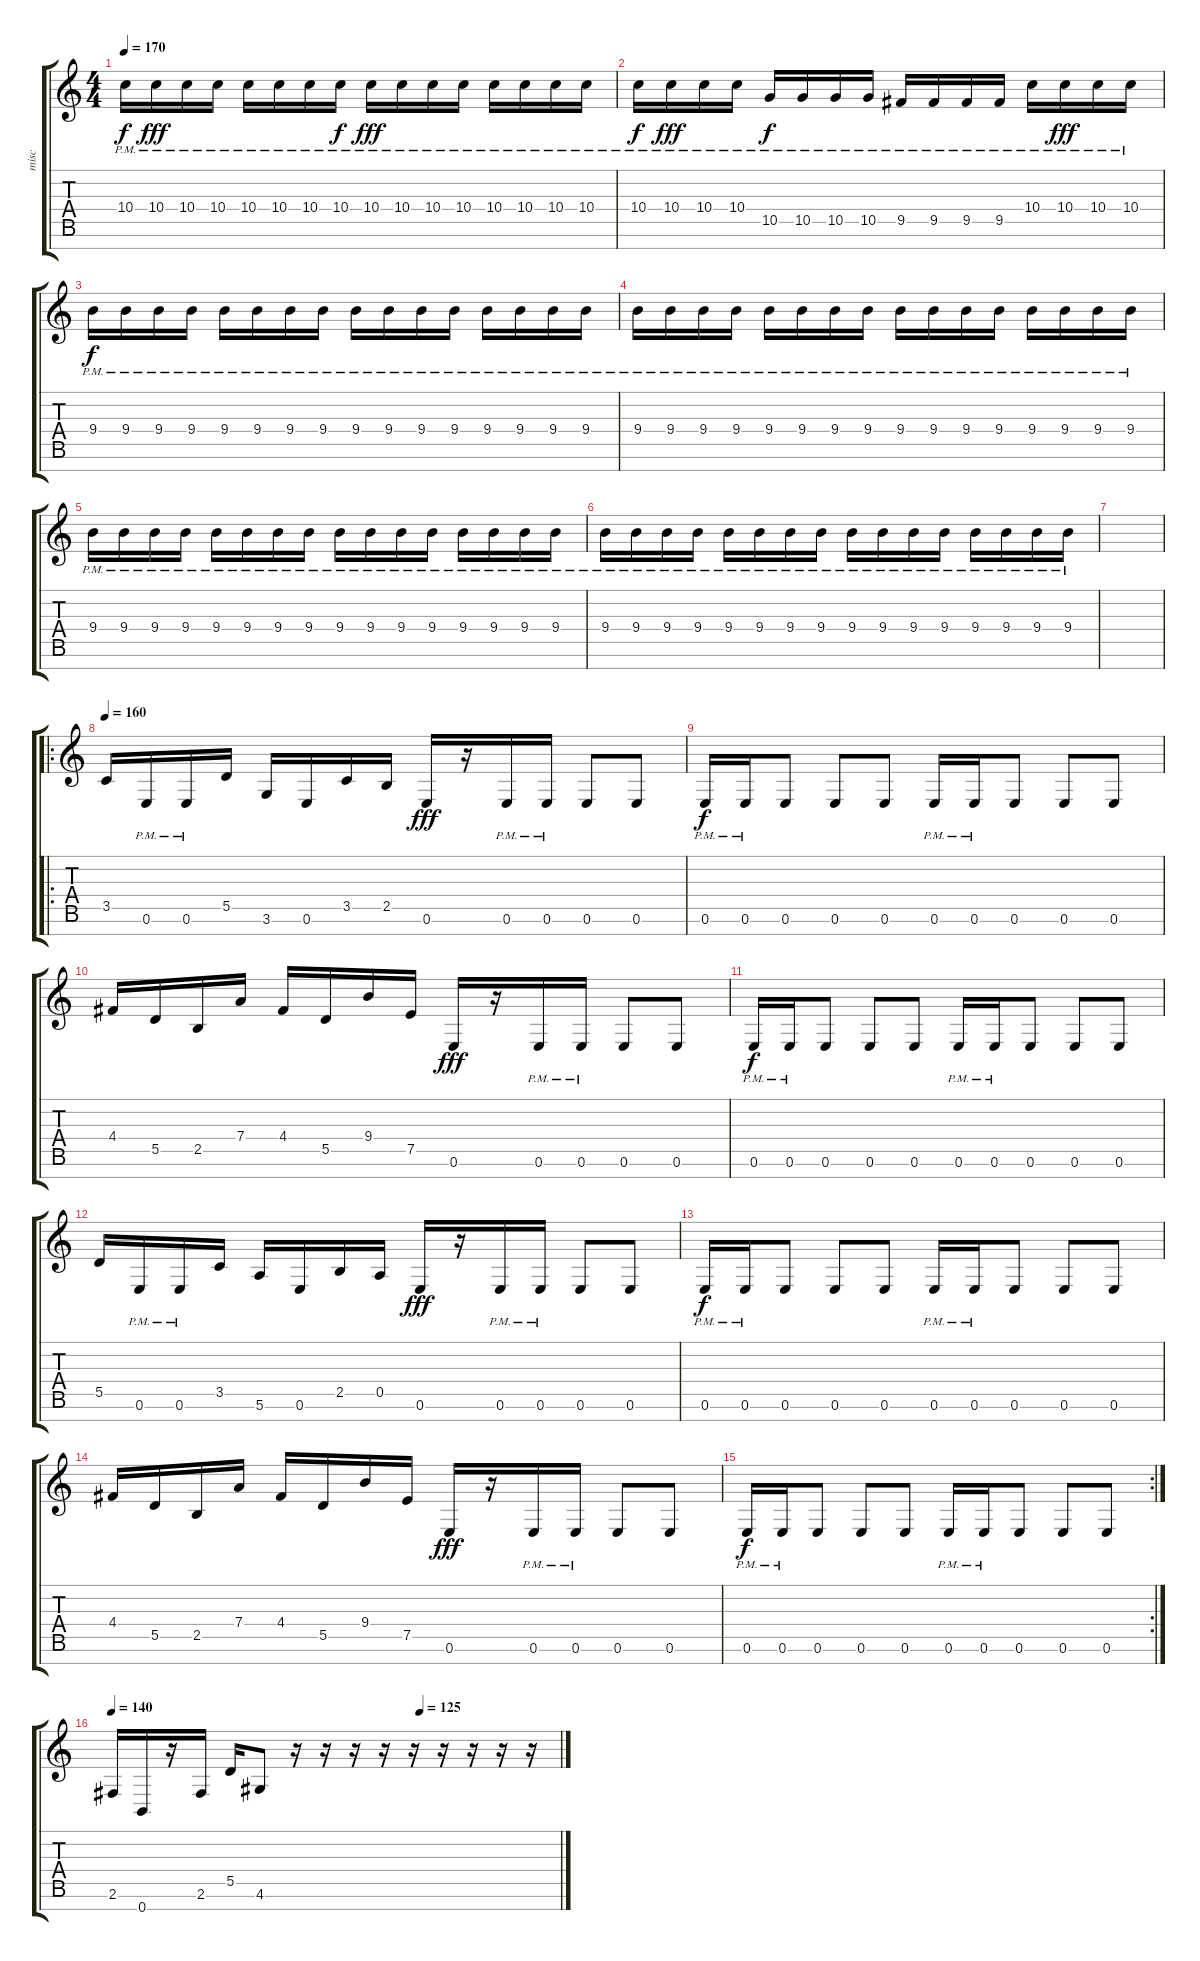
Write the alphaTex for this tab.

\track ("misc" "misc") {instrument acousticguitarsteel}
\staff {score tabs}
\tuning (E4 B3 G3 D3 A2 E2 B1) {hide}
\ts (4 4)
\tempo 170
\clef g2
\ks c
10.4{pm}.16{dy f} 10.4{pm}.16{dy fff} 10.4{pm}.16 10.4{pm}.16 10.4{pm}.16 10.4{pm}.16 10.4{pm}.16 10.4{pm}.16{dy f} 10.4{pm}.16{dy fff} 10.4{pm}.16 10.4{pm}.16 10.4{pm}.16 10.4{pm}.16 10.4{pm}.16 10.4{pm}.16 10.4{pm}.16 |
10.4{pm}.16{dy f} 10.4{pm}.16{dy fff} 10.4{pm}.16 10.4{pm}.16 10.5{pm}.16{dy f} 10.5{pm}.16 10.5{pm}.16 10.5{pm}.16 9.5{pm}.16 9.5{pm}.16 9.5{pm}.16 9.5{pm}.16 10.4{pm}.16 10.4{pm}.16{dy fff} 10.4{pm}.16 10.4{pm}.16 |
9.4{pm}.16{dy f} 9.4{pm}.16 9.4{pm}.16 9.4{pm}.16 9.4{pm}.16 9.4{pm}.16 9.4{pm}.16 9.4{pm}.16 9.4{pm}.16 9.4{pm}.16 9.4{pm}.16 9.4{pm}.16 9.4{pm}.16 9.4{pm}.16 9.4{pm}.16 9.4{pm}.16 |
9.4{pm}.16 9.4{pm}.16 9.4{pm}.16 9.4{pm}.16 9.4{pm}.16 9.4{pm}.16 9.4{pm}.16 9.4{pm}.16 9.4{pm}.16 9.4{pm}.16 9.4{pm}.16 9.4{pm}.16 9.4{pm}.16 9.4{pm}.16 9.4{pm}.16 9.4{pm}.16 |
9.4{pm}.16 9.4{pm}.16 9.4{pm}.16 9.4{pm}.16 9.4{pm}.16 9.4{pm}.16 9.4{pm}.16 9.4{pm}.16 9.4{pm}.16 9.4{pm}.16 9.4{pm}.16 9.4{pm}.16 9.4{pm}.16 9.4{pm}.16 9.4{pm}.16 9.4{pm}.16 |
9.4{pm}.16 9.4{pm}.16 9.4{pm}.16 9.4{pm}.16 9.4{pm}.16 9.4{pm}.16 9.4{pm}.16 9.4{pm}.16 9.4{pm}.16 9.4{pm}.16 9.4{pm}.16 9.4{pm}.16 9.4{pm}.16 9.4{pm}.16 9.4{pm}.16 9.4{pm}.16 |
|
\ro
\tempo 160
3.5.16 0.6{pm}.16 0.6{pm}.16 5.5.16 3.6.16 0.6.16 3.5.16 2.5.16 0.6.16{dy fff} r.16 0.6{pm}.16 0.6{pm}.16 0.6.8 0.6.8 |
0.6{pm}.16{dy f} 0.6{pm}.16 0.6.8 0.6.8 0.6.8 0.6{pm}.16 0.6{pm}.16 0.6.8 0.6.8 0.6.8 |
4.4.16 5.5.16 2.5.16 7.4.16 4.4.16 5.5.16 9.4.16 7.5.16 0.6.16{dy fff} r.16 0.6{pm}.16 0.6{pm}.16 0.6.8 0.6.8 |
0.6{pm}.16{dy f} 0.6{pm}.16 0.6.8 0.6.8 0.6.8 0.6{pm}.16 0.6{pm}.16 0.6.8 0.6.8 0.6.8 |
5.5.16 0.6{pm}.16 0.6{pm}.16 3.5.16 5.6.16 0.6.16 2.5.16 0.5.16 0.6.16{dy fff} r.16 0.6{pm}.16 0.6{pm}.16 0.6.8 0.6.8 |
0.6{pm}.16{dy f} 0.6{pm}.16 0.6.8 0.6.8 0.6.8 0.6{pm}.16 0.6{pm}.16 0.6.8 0.6.8 0.6.8 |
4.4.16 5.5.16 2.5.16 7.4.16 4.4.16 5.5.16 9.4.16 7.5.16 0.6.16{dy fff} r.16 0.6{pm}.16 0.6{pm}.16 0.6.8 0.6.8 |
\rc 2
0.6{pm}.16{dy f} 0.6{pm}.16 0.6.8 0.6.8 0.6.8 0.6{pm}.16 0.6{pm}.16 0.6.8 0.6.8 0.6.8 |
\tempo 140
\tempo (125 0.6875)
2.6.16 0.7.16 r.16 2.6.16 5.5.16 4.6.8 r.16 r.16 r.16 r.16 r.16 r.16 r.16 r.16 r.16
